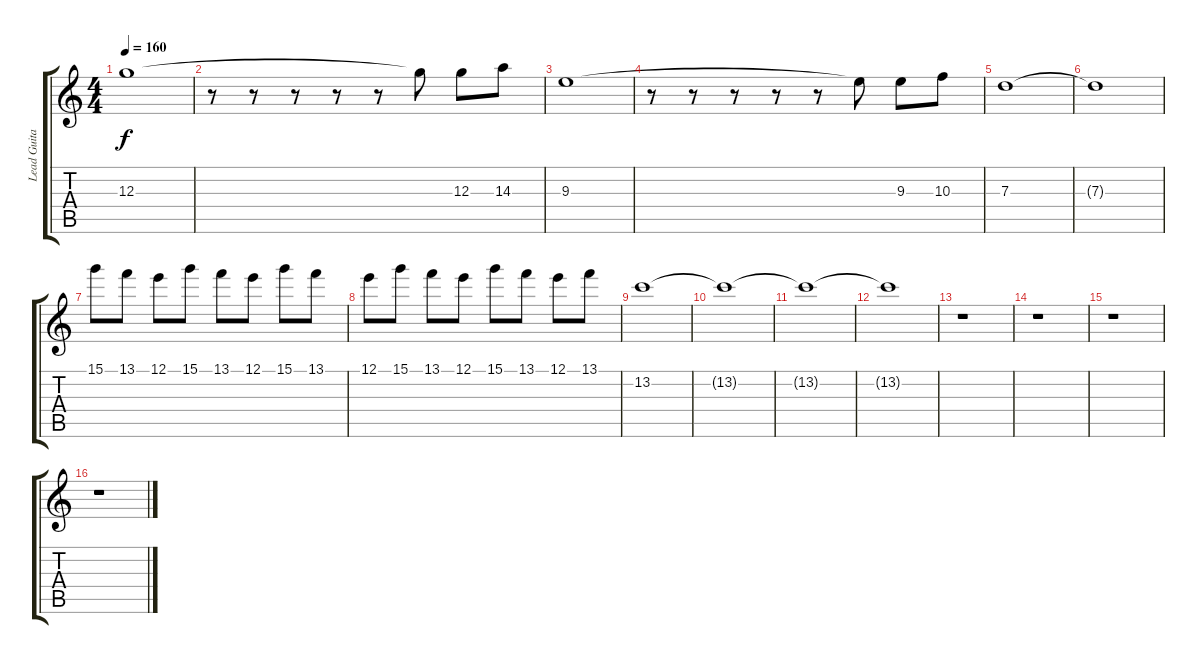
\track ("Lead Guitar" "Lead Guita") {instrument overdrivenguitar}
\staff {score tabs}
\tuning (E4 B3 G3 D3 A2 E2) {hide}
\ts (4 4)
\tempo 160
\clef g2
\ks c
12.3.1{dy f} |
r.8 r.8 r.8 r.8 r.8 12.3{t}.8 12.3.8 14.3.8 |
9.3.1 |
r.8 r.8 r.8 r.8 r.8 9.3{t}.8 9.3.8 10.3.8 |
7.3.1 |
7.3{t}.1 |
15.1.8 13.1.8 12.1.8 15.1.8 13.1.8 12.1.8 15.1.8 13.1.8 |
12.1.8 15.1.8 13.1.8 12.1.8 15.1.8 13.1.8 12.1.8 13.1.8 |
13.2.1 |
13.2{t}.1 |
13.2{t}.1 |
13.2{t}.1 |
r.1 |
r.1 |
r.1 |
r.1
